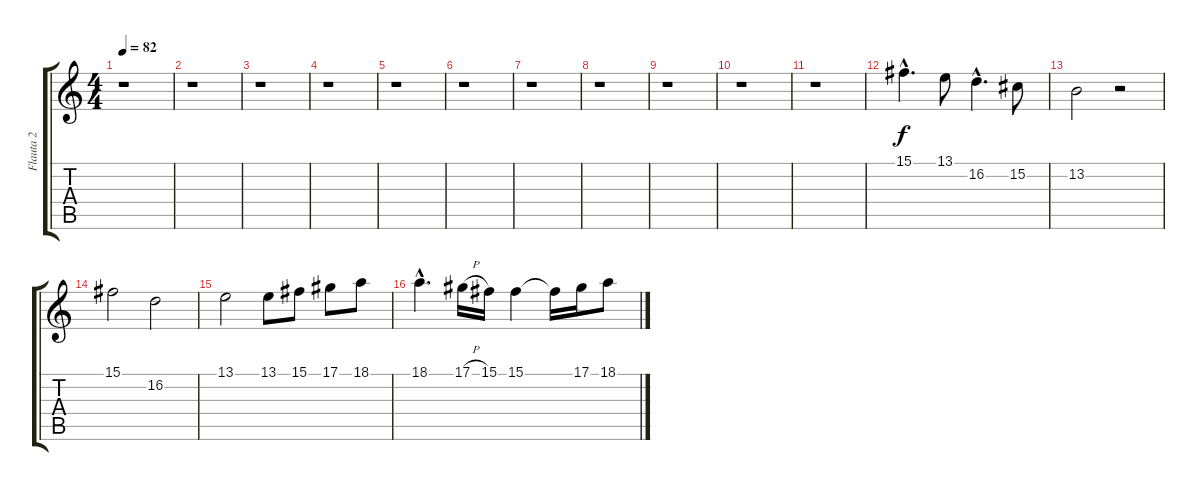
\track ("Flauta 2" "Flauta 2") {instrument flute}
\staff {score tabs}
\tuning (Eb4 Bb3 Gb3 Db3 Ab2 Eb2) {hide}
\ts (4 4)
\tempo 82
\clef g2
\ks c
r.1{dy f instrument flute} |
r.1 |
r.1 |
r.1 |
r.1 |
r.1 |
r.1 |
r.1 |
r.1 |
r.1 |
r.1 |
15.1{hac}.4{d} 13.1.8 16.2{hac}.4{d} 15.2.8 |
13.2.2 r.2 |
15.1.2 16.2.2 |
13.1.2 13.1.8 15.1.8 17.1.8 18.1.8 |
18.1{hac}.4{d} 17.1{h}.16 15.1.16 15.1.4 15.1{t}.16 17.1.16 18.1.8
